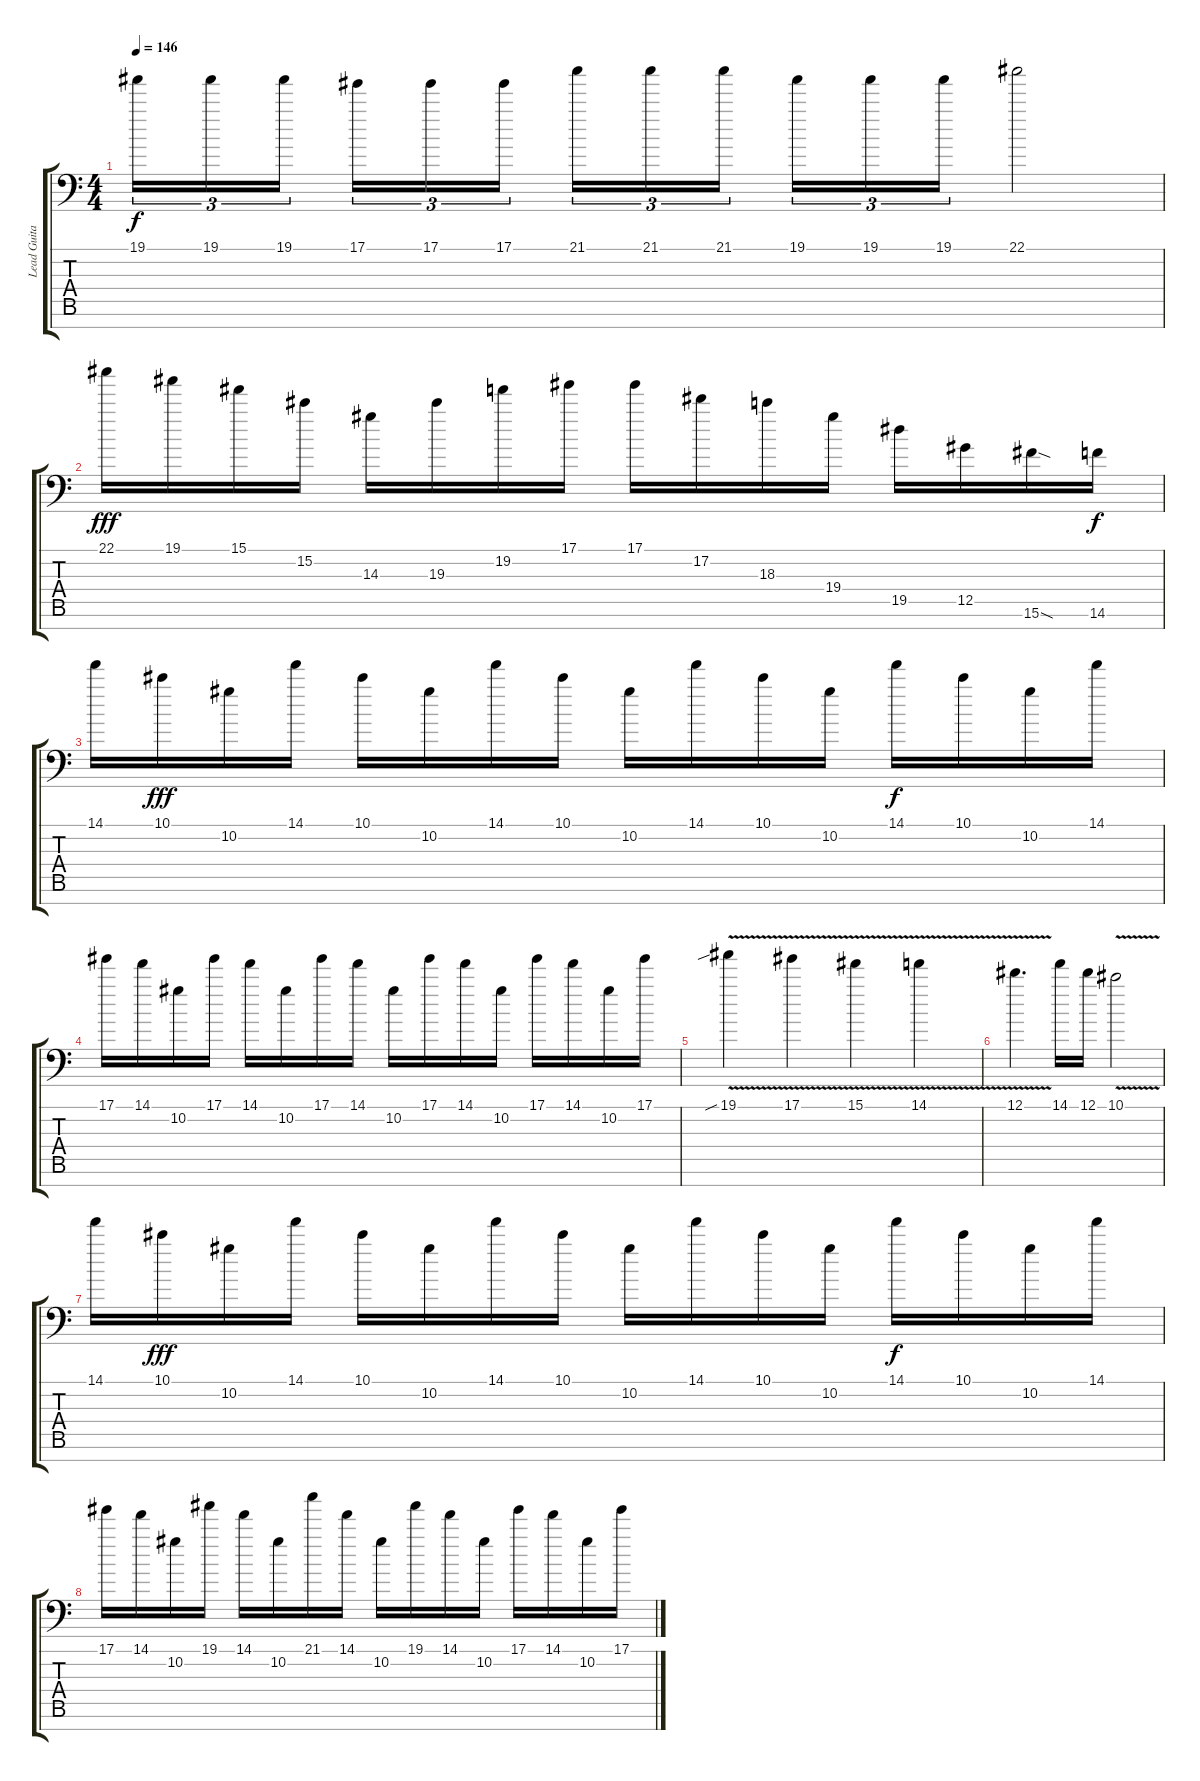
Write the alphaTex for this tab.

\track ("Lead Guitar " "Lead Guita") {instrument distortionguitar}
\staff {score tabs}
\tuning (Eb4 Bb3 Gb3 Db3 Ab2 Eb2 Bb1) {hide}
\ts (4 4)
\tempo 146
\clef f4
\ks c
19.1.16{tu (3 2) dy f} 19.1.16{tu (3 2)} 19.1.16{tu (3 2) beam splitsecondary} 17.1.16{tu (3 2)} 17.1.16{tu (3 2)} 17.1.16{tu (3 2)} 21.1.16{tu (3 2)} 21.1.16{tu (3 2)} 21.1.16{tu (3 2) beam splitsecondary} 19.1.16{tu (3 2)} 19.1.16{tu (3 2)} 19.1.16{tu (3 2)} 22.1.2 |
22.1.16{dy fff} 19.1.16 15.1.16 15.2.16 14.3.16 19.3.16 19.2.16 17.1.16 17.1.16 17.2.16 18.3.16 19.4.16 19.5.16 12.5.16 15.6{sod}.16 14.6.16{dy f} |
14.1.16 10.1.16{dy fff} 10.2.16 14.1.16 10.1.16 10.2.16 14.1.16 10.1.16 10.2.16 14.1.16 10.1.16 10.2.16 14.1.16{dy f} 10.1.16 10.2.16 14.1.16 |
17.1.16 14.1.16 10.2.16 17.1.16 14.1.16 10.2.16 17.1.16 14.1.16 10.2.16 17.1.16 14.1.16 10.2.16 17.1.16 14.1.16 10.2.16 17.1.16 |
19.1{v sib}.4 17.1{v}.4 15.1{v}.4 14.1{v}.4 |
12.1{v}.4{d} 14.1.16 12.1.16 10.1{v}.2 |
14.1.16 10.1.16{dy fff} 10.2.16 14.1.16 10.1.16 10.2.16 14.1.16 10.1.16 10.2.16 14.1.16 10.1.16 10.2.16 14.1.16{dy f} 10.1.16 10.2.16 14.1.16 |
17.1.16 14.1.16 10.2.16 19.1.16 14.1.16 10.2.16 21.1.16 14.1.16 10.2.16 19.1.16 14.1.16 10.2.16 17.1.16 14.1.16 10.2.16 17.1.16
